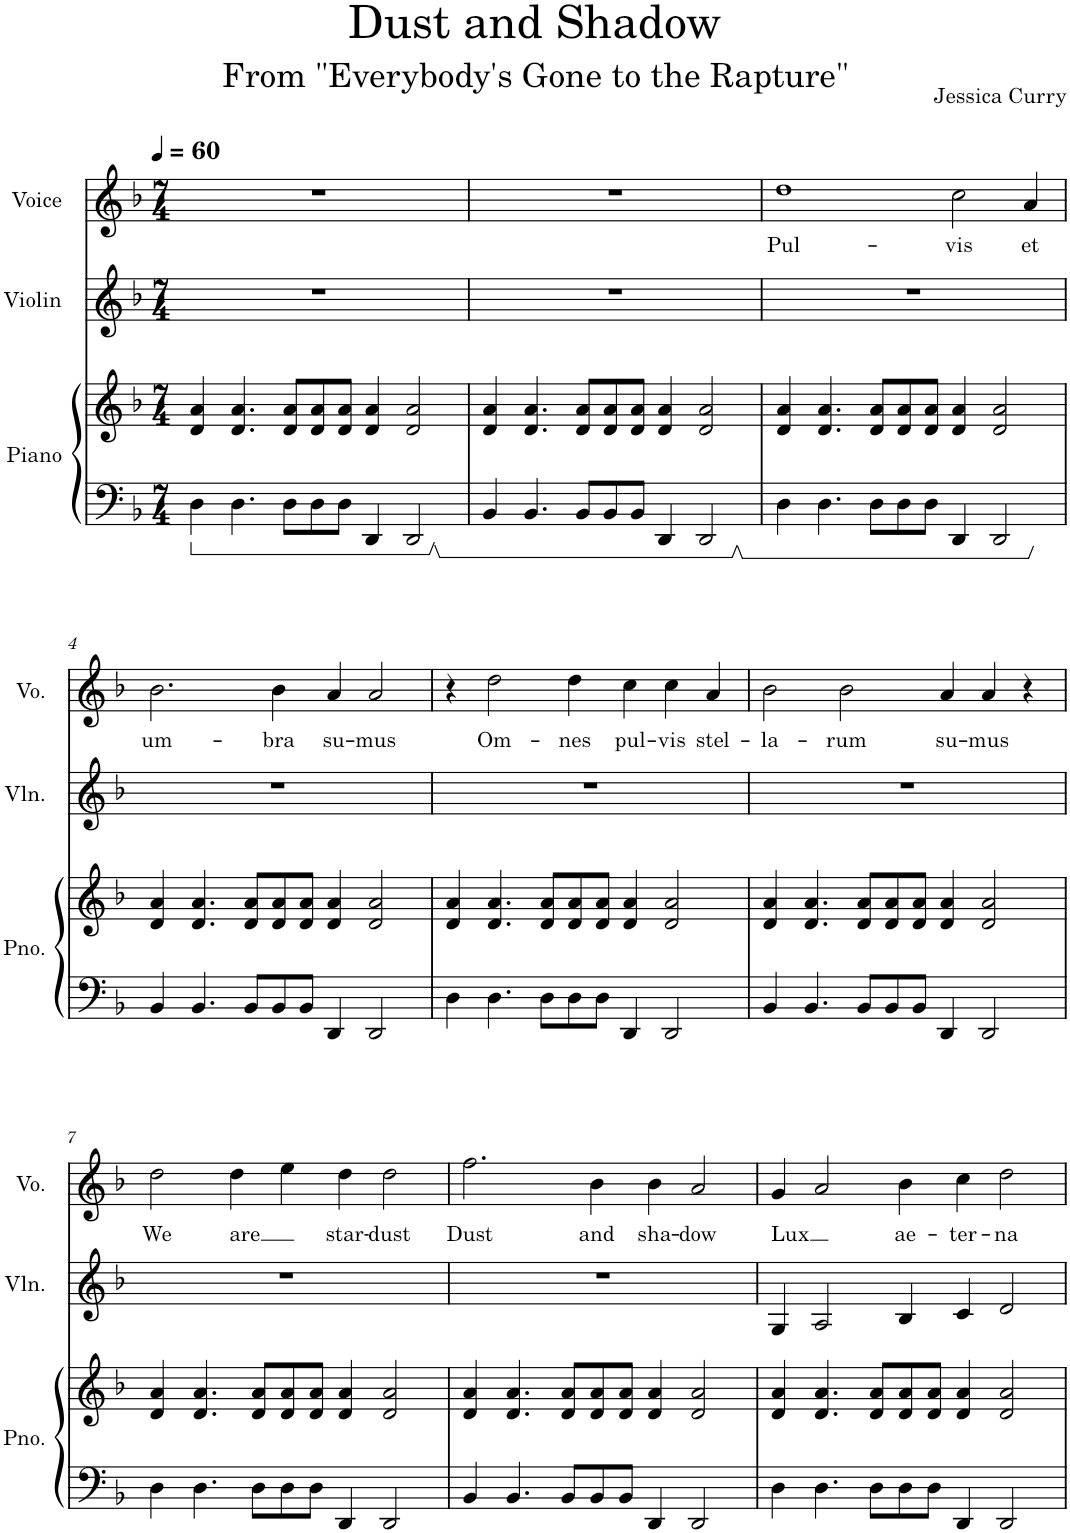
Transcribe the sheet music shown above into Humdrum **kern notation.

**kern	**kern	**kern	**kern	**text
*part3	*part3	*part2	*part1	*part1
*staff4	*staff3	*staff2	*staff1	*staff1
*I"Piano	*	*I"Violin	*I"Voice	*
*I'Pno.	*	*I'Vln.	*I'Vo.	*
*clefF4	*clefG2	*clefG2	*clefG2	*
*k[b-]	*k[b-]	*k[b-]	*k[b-]	*
*M7/4	*M7/4	*M7/4	*M7/4	*
*MM60	*MM60	*MM60	*MM60	*
=1	=1	=1	=1	=1
4D\	4d/ 4a/	1..r	1..r	.
4.D\	4.d/ 4.a/	.	.	.
8D\L	8d/ 8a/L	.	.	.
8D\	8d/ 8a/	.	.	.
8D\J	8d/ 8a/J	.	.	.
4DD/	4d/ 4a/	.	.	.
2DD/	2d/ 2a/	.	.	.
=2	=2	=2	=2	=2
4BB-/	4d/ 4a/	1..r	1..r	.
4.BB-/	4.d/ 4.a/	.	.	.
8BB-/L	8d/ 8a/L	.	.	.
8BB-/	8d/ 8a/	.	.	.
8BB-/J	8d/ 8a/J	.	.	.
4DD/	4d/ 4a/	.	.	.
2DD/	2d/ 2a/	.	.	.
=3	=3	=3	=3	=3
!	!	!	!	!LO:LY:b
4D\	4d/ 4a/	1..r	1dd	Pul-
4.D\	4.d/ 4.a/	.	.	.
8D\L	8d/ 8a/L	.	.	.
8D\	8d/ 8a/	.	.	.
8D\J	8d/ 8a/J	.	.	.
!	!	!	!	!LO:LY:b
4DD/	4d/ 4a/	.	2cc\	-vis
2DD/	2d/ 2a/	.	.	.
!	!	!	!	!LO:LY:b
.	.	.	4a/	et
!!LO:LB:g=z
=4	=4	=4	=4	=4
!	!	!	!	!LO:LY:b
4BB-/	4d/ 4a/	1..r	2.b-\	um-
4.BB-/	4.d/ 4.a/	.	.	.
8BB-/L	8d/ 8a/L	.	.	.
!	!	!	!	!LO:LY:b
8BB-/	8d/ 8a/	.	4b-\	-bra
8BB-/J	8d/ 8a/J	.	.	.
!	!	!	!	!LO:LY:b
4DD/	4d/ 4a/	.	4a/	su-
!	!	!	!	!LO:LY:b
2DD/	2d/ 2a/	.	2a/	-mus
=5	=5	=5	=5	=5
4D\	4d/ 4a/	1..r	4r	.
!	!	!	!	!LO:LY:b
4.D\	4.d/ 4.a/	.	2dd\	Om-
8D\L	8d/ 8a/L	.	.	.
!	!	!	!	!LO:LY:b
8D\	8d/ 8a/	.	4dd\	-nes
8D\J	8d/ 8a/J	.	.	.
!	!	!	!	!LO:LY:b
4DD/	4d/ 4a/	.	4cc\	pul-
!	!	!	!	!LO:LY:b
2DD/	2d/ 2a/	.	4cc\	-vis
!	!	!	!	!LO:LY:b
.	.	.	4a/	stel-
=6	=6	=6	=6	=6
!	!	!	!	!LO:LY:b
4BB-/	4d/ 4a/	1..r	2b-\	la-
4.BB-/	4.d/ 4.a/	.	.	.
!	!	!	!	!LO:LY:b
.	.	.	2b-\	-rum
8BB-/L	8d/ 8a/L	.	.	.
8BB-/	8d/ 8a/	.	.	.
8BB-/J	8d/ 8a/J	.	.	.
!	!	!	!	!LO:LY:b
4DD/	4d/ 4a/	.	4a/	su-
!	!	!	!	!LO:LY:b
2DD/	2d/ 2a/	.	4a/	-mus
.	.	.	4r	.
!!LO:LB:g=z
=7	=7	=7	=7	=7
!	!	!	!	!LO:LY:b
4D\	4d/ 4a/	1..r	2dd\	We
4.D\	4.d/ 4.a/	.	.	.
!	!	!	!	!LO:LY:b
.	.	.	4dd\	are
8D\L	8d/ 8a/L	.	.	.
8D\	8d/ 8a/	.	4ee\	.
8D\J	8d/ 8a/J	.	.	.
!	!	!	!	!LO:LY:b
4DD/	4d/ 4a/	.	4dd\	star-
!	!	!	!	!LO:LY:b
2DD/	2d/ 2a/	.	2dd\	-dust
=8	=8	=8	=8	=8
!	!	!	!	!LO:LY:b
4BB-/	4d/ 4a/	1..r	2.ff\	Dust
4.BB-/	4.d/ 4.a/	.	.	.
8BB-/L	8d/ 8a/L	.	.	.
!	!	!	!	!LO:LY:b
8BB-/	8d/ 8a/	.	4b-\	and
8BB-/J	8d/ 8a/J	.	.	.
!	!	!	!	!LO:LY:b
4DD/	4d/ 4a/	.	4b-\	sha-
!	!	!	!	!LO:LY:b
2DD/	2d/ 2a/	.	2a/	-dow
=9	=9	=9	=9	=9
!	!	!	!	!LO:LY:b
4D\	4d/ 4a/	4G/	4g/	Lux
4.D\	4.d/ 4.a/	2A/	2a/	.
8D\L	8d/ 8a/L	.	.	.
!	!	!	!	!LO:LY:b
8D\	8d/ 8a/	4B-/	4b-\	ae-
8D\J	8d/ 8a/J	.	.	.
!	!	!	!	!LO:LY:b
4DD/	4d/ 4a/	4c/	4cc\	-ter-
!	!	!	!	!LO:LY:b
2DD/	2d/ 2a/	2d/	2dd\	-na
=	=	=	=	=
*-	*-	*-	*-	*-
